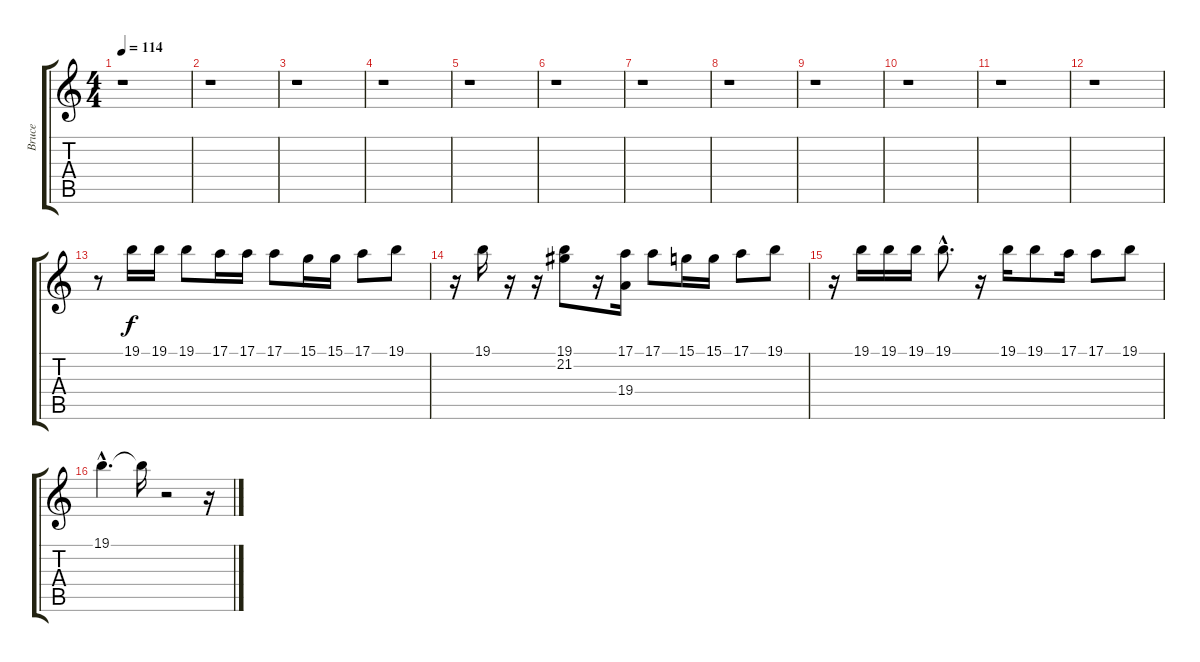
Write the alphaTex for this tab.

\track ("Bruce" "Bruce") {instrument voiceoohs}
\staff {score tabs}
\tuning (E4 B3 G3 D3 A2 E2) {hide}
\ts (4 4)
\tempo 114
\clef g2
\ks c
r.1{dy f} |
r.1 |
r.1 |
r.1 |
r.1 |
r.1 |
r.1 |
r.1 |
r.1 |
r.1 |
r.1 |
r.1 |
r.8 19.1.16 19.1.16 19.1.8 17.1.16 17.1.16 17.1.8 15.1.16 15.1.16 17.1.8 19.1.8 |
r.16 19.1.16 r.16 r.16 (19.1 21.2).8 r.16 (17.1 19.4).16 17.1.8 15.1.16 15.1.16 17.1.8 19.1.8 |
r.16 19.1.16 19.1.16 19.1.16 19.1{hac}.8{d} r.16 19.1.16 19.1.8 17.1.16 17.1.8 19.1.8 |
19.1{hac}.4{d} 19.1{t}.16 r.2 r.16
